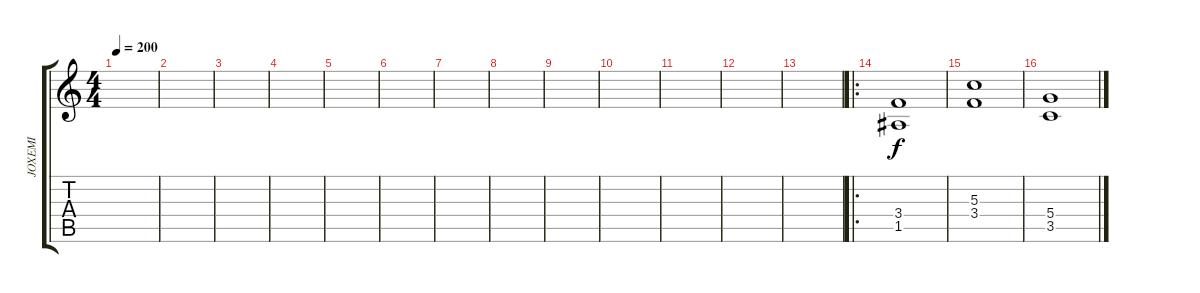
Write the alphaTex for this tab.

\track ("JOXEMI" "JOXEMI") {instrument distortionguitar}
\staff {score tabs}
\tuning (E4 B3 G3 D3 A2 E2) {hide}
\ts (4 4)
\tempo 200
\clef g2
\ks c
|
|
|
|
|
|
|
|
|
|
|
|
|
\ro
(3.4 1.5).1 |
(5.3 3.4).1 |
(5.4 3.5).1
